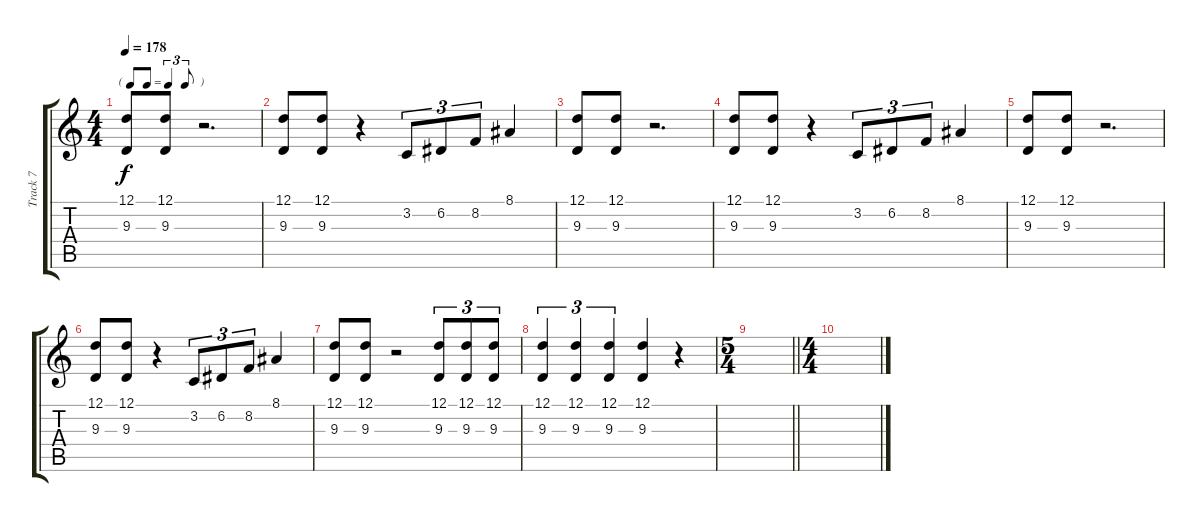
\track ("Track 7" "Track 7") {instrument brasssection}
\staff {score tabs}
\tuning (D4 A3 F3 C3 G2 C2) {hide}
\ts (4 4)
\tf triplet8th
\tempo 178
\clef g2
\ks c
(12.1 9.3).8{dy f} (12.1 9.3).8 r.2{d} |
(12.1 9.3).8 (12.1 9.3).8 r.4 3.2.8{tu (3 2)} 6.2.8{tu (3 2)} 8.2.8{tu (3 2)} 8.1.4 |
(12.1 9.3).8 (12.1 9.3).8 r.2{d} |
(12.1 9.3).8 (12.1 9.3).8 r.4 3.2.8{tu (3 2)} 6.2.8{tu (3 2)} 8.2.8{tu (3 2)} 8.1.4 |
(12.1 9.3).8 (12.1 9.3).8 r.2{d} |
(12.1 9.3).8 (12.1 9.3).8 r.4 3.2.8{tu (3 2)} 6.2.8{tu (3 2)} 8.2.8{tu (3 2)} 8.1.4 |
(12.1 9.3).8 (12.1 9.3).8 r.2 (12.1 9.3).8{tu (3 2)} (12.1 9.3).8{tu (3 2)} (12.1 9.3).8{tu (3 2)} |
(12.1 9.3).4{tu (3 2)} (12.1 9.3).4{tu (3 2)} (12.1 9.3).4{tu (3 2)} (12.1 9.3).4 r.4 |
\ts (5 4)
\barLineRight lightlight
|
\ts (4 4)
